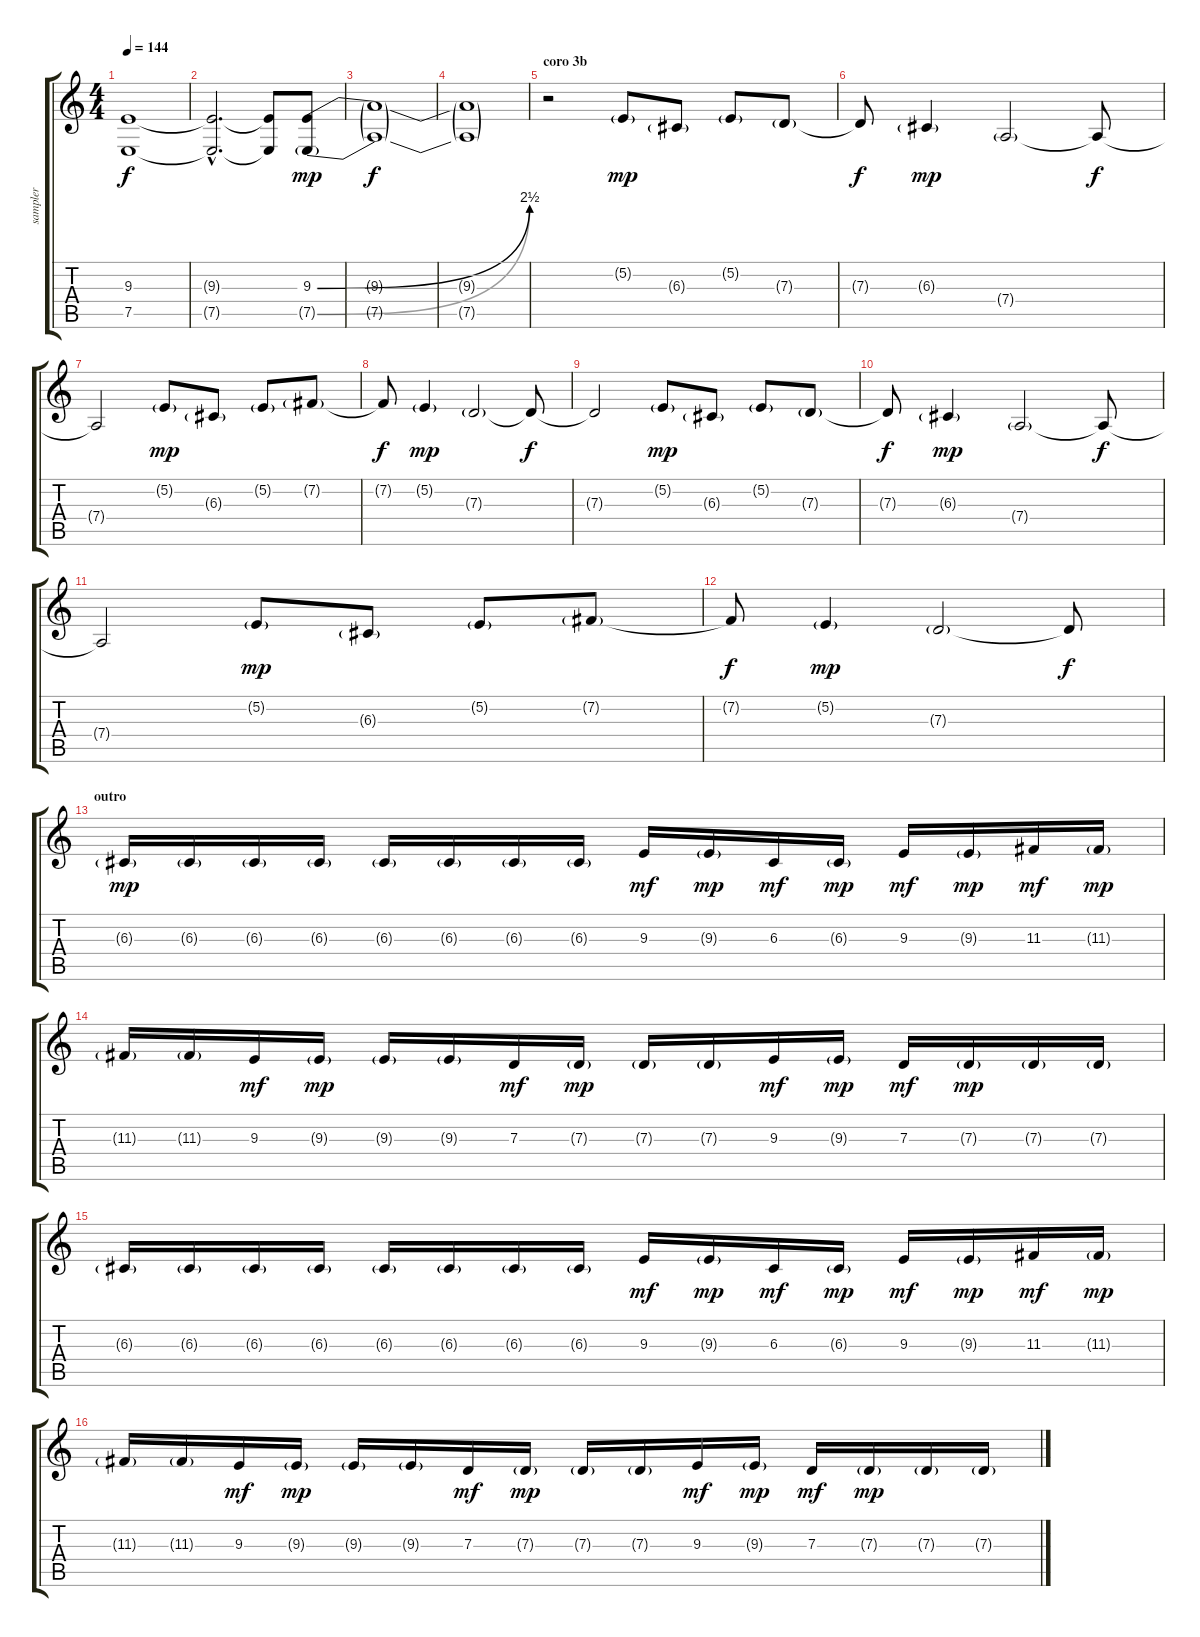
\track ("sampler" "sampler") {instrument lead2sawtooth}
\staff {score tabs}
\tuning (E4 B3 G3 D3 A2 E2) {hide}
\ts (4 4)
\tempo 144
\clef g2
\ks c
(9.3{t} 7.5{t}).1{dy f} |
(9.3{hac t} 7.5{hac t}).2{d} (9.3{t} 7.5{t}).8 (9.3{be (bend 0 0 60 10)} 7.5{be (bend 0 0 60 10) g}).8{dy mp} |
(9.3{t} 7.5{t}).1{dy f} |
(9.3{t} 7.5{t}).1 |
\section ("" "coro 3b")
r.2 5.2{g}.8{dy mp} 6.3{g}.8 5.2{g}.8 7.3{g}.8 |
7.3{t}.8{dy f} 6.3{g}.4{dy mp} 7.4{g}.2 7.4{t}.8{dy f} |
7.4{t}.2 5.2{g}.8{dy mp} 6.3{g}.8 5.2{g}.8 7.2{g}.8 |
7.2{t}.8{dy f} 5.2{g}.4{dy mp} 7.3{g}.2 7.3{t}.8{dy f} |
7.3{t}.2 5.2{g}.8{dy mp} 6.3{g}.8 5.2{g}.8 7.3{g}.8 |
7.3{t}.8{dy f} 6.3{g}.4{dy mp} 7.4{g}.2 7.4{t}.8{dy f} |
7.4{t}.2 5.2{g}.8{dy mp} 6.3{g}.8 5.2{g}.8 7.2{g}.8 |
7.2{t}.8{dy f} 5.2{g}.4{dy mp} 7.3{g}.2 7.3{t}.8{dy f} |
\section ("" "outro")
6.3{g}.16{dy mp balance 5} 6.3{g}.16 6.3{g}.16 6.3{g}.16 6.3{g}.16 6.3{g}.16 6.3{g}.16 6.3{g}.16 9.3.16{dy mf} 9.3{g}.16{dy mp} 6.3.16{dy mf} 6.3{g}.16{dy mp} 9.3.16{dy mf} 9.3{g}.16{dy mp} 11.3.16{dy mf} 11.3{g}.16{dy mp} |
11.3{g}.16 11.3{g}.16 9.3.16{dy mf} 9.3{g}.16{dy mp} 9.3{g}.16 9.3{g}.16 7.3.16{dy mf} 7.3{g}.16{dy mp} 7.3{g}.16 7.3{g}.16 9.3.16{dy mf} 9.3{g}.16{dy mp} 7.3.16{dy mf} 7.3{g}.16{dy mp} 7.3{g}.16 7.3{g}.16 |
6.3{g}.16 6.3{g}.16 6.3{g}.16 6.3{g}.16 6.3{g}.16 6.3{g}.16 6.3{g}.16 6.3{g}.16 9.3.16{dy mf} 9.3{g}.16{dy mp} 6.3.16{dy mf} 6.3{g}.16{dy mp} 9.3.16{dy mf} 9.3{g}.16{dy mp} 11.3.16{dy mf} 11.3{g}.16{dy mp} |
11.3{g}.16 11.3{g}.16 9.3.16{dy mf} 9.3{g}.16{dy mp} 9.3{g}.16 9.3{g}.16 7.3.16{dy mf} 7.3{g}.16{dy mp} 7.3{g}.16 7.3{g}.16 9.3.16{dy mf} 9.3{g}.16{dy mp} 7.3.16{dy mf} 7.3{g}.16{dy mp} 7.3{g}.16 7.3{g}.16
